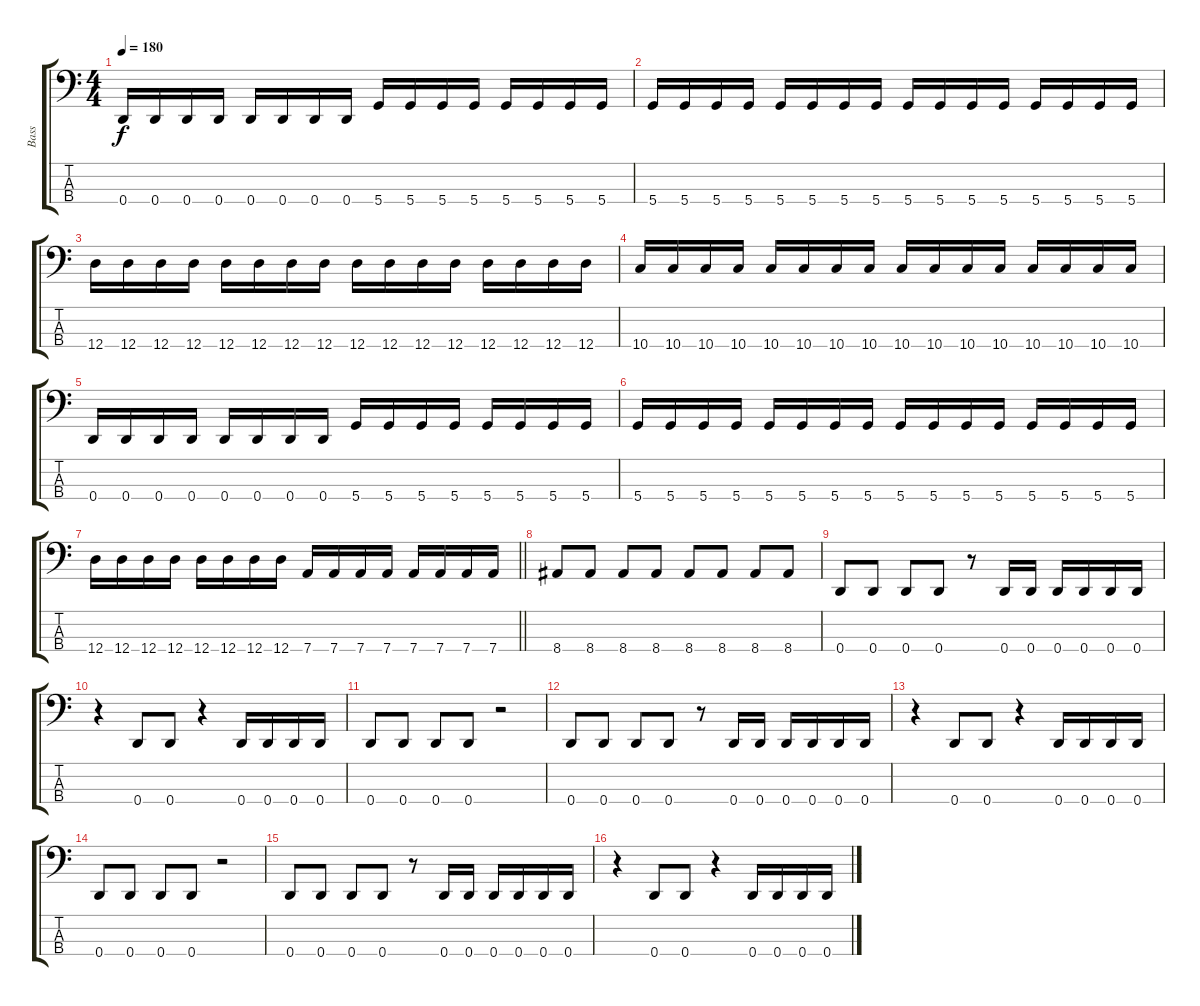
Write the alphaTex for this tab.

\track ("Bass" "Bass") {instrument electricbasspick}
\staff {score tabs}
\tuning (G2 D2 A1 D1) {hide}
\ts (4 4)
\tempo 180
\clef f4
\ks c
0.4.16{dy f} 0.4.16 0.4.16 0.4.16 0.4.16 0.4.16 0.4.16 0.4.16 5.4.16 5.4.16 5.4.16 5.4.16 5.4.16 5.4.16 5.4.16 5.4.16 |
5.4.16 5.4.16 5.4.16 5.4.16 5.4.16 5.4.16 5.4.16 5.4.16 5.4.16 5.4.16 5.4.16 5.4.16 5.4.16 5.4.16 5.4.16 5.4.16 |
12.4.16 12.4.16 12.4.16 12.4.16 12.4.16 12.4.16 12.4.16 12.4.16 12.4.16 12.4.16 12.4.16 12.4.16 12.4.16 12.4.16 12.4.16 12.4.16 |
10.4.16 10.4.16 10.4.16 10.4.16 10.4.16 10.4.16 10.4.16 10.4.16 10.4.16 10.4.16 10.4.16 10.4.16 10.4.16 10.4.16 10.4.16 10.4.16 |
0.4.16 0.4.16 0.4.16 0.4.16 0.4.16 0.4.16 0.4.16 0.4.16 5.4.16 5.4.16 5.4.16 5.4.16 5.4.16 5.4.16 5.4.16 5.4.16 |
5.4.16 5.4.16 5.4.16 5.4.16 5.4.16 5.4.16 5.4.16 5.4.16 5.4.16 5.4.16 5.4.16 5.4.16 5.4.16 5.4.16 5.4.16 5.4.16 |
\barLineRight lightlight
12.4.16 12.4.16 12.4.16 12.4.16 12.4.16 12.4.16 12.4.16 12.4.16 7.4.16 7.4.16 7.4.16 7.4.16 7.4.16 7.4.16 7.4.16 7.4.16 |
8.4.8 8.4.8 8.4.8 8.4.8 8.4.8 8.4.8 8.4.8 8.4.8 |
0.4.8 0.4.8 0.4.8 0.4.8 r.8 0.4.16 0.4.16 0.4.16 0.4.16 0.4.16 0.4.16 |
r.4 0.4.8 0.4.8 r.4 0.4.16 0.4.16 0.4.16 0.4.16 |
0.4.8 0.4.8 0.4.8 0.4.8 r.2 |
0.4.8 0.4.8 0.4.8 0.4.8 r.8 0.4.16 0.4.16 0.4.16 0.4.16 0.4.16 0.4.16 |
r.4 0.4.8 0.4.8 r.4 0.4.16 0.4.16 0.4.16 0.4.16 |
0.4.8 0.4.8 0.4.8 0.4.8 r.2 |
0.4.8 0.4.8 0.4.8 0.4.8 r.8 0.4.16 0.4.16 0.4.16 0.4.16 0.4.16 0.4.16 |
r.4 0.4.8 0.4.8 r.4 0.4.16 0.4.16 0.4.16 0.4.16
